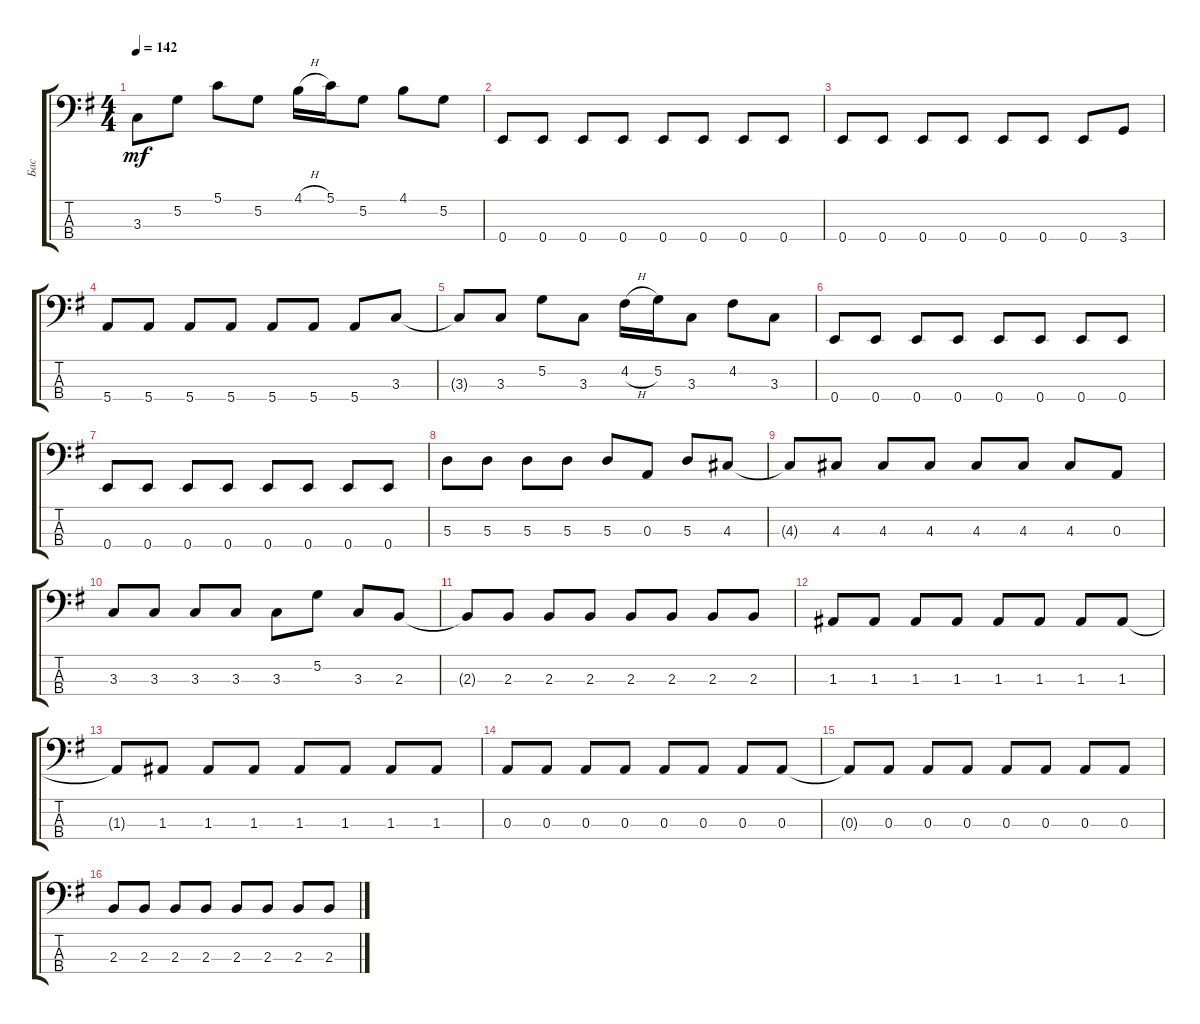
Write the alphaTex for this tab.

\track ("Бас" "Бас") {instrument electricbassfinger}
\staff {score tabs}
\tuning (G2 D2 A1 E1) {hide}
\ts (4 4)
\tempo 142
\clef f4
\ks eminor
3.3{t}.8{dy mf} 5.2.8 5.1.8 5.2.8 4.1{h}.16 5.1.16 5.2.8 4.1.8 5.2.8 |
0.4.8 0.4.8 0.4.8 0.4.8 0.4.8 0.4.8 0.4.8 0.4.8 |
0.4.8 0.4.8 0.4.8 0.4.8 0.4.8 0.4.8 0.4.8 3.4.8 |
5.4.8 5.4.8 5.4.8 5.4.8 5.4.8 5.4.8 5.4.8 3.3.8 |
3.3{t}.8 3.3.8 5.2.8 3.3.8 4.2{h}.16 5.2.16 3.3.8 4.2.8 3.3.8 |
0.4.8 0.4.8 0.4.8 0.4.8 0.4.8 0.4.8 0.4.8 0.4.8 |
0.4.8 0.4.8 0.4.8 0.4.8 0.4.8 0.4.8 0.4.8 0.4.8 |
5.3.8 5.3.8 5.3.8 5.3.8 5.3.8 0.3.8 5.3.8 4.3.8 |
4.3{t}.8 4.3.8 4.3.8 4.3.8 4.3.8 4.3.8 4.3.8 0.3.8 |
3.3.8 3.3.8 3.3.8 3.3.8 3.3.8 5.2.8 3.3.8 2.3.8 |
2.3{t}.8 2.3.8 2.3.8 2.3.8 2.3.8 2.3.8 2.3.8 2.3.8 |
1.3.8 1.3.8 1.3.8 1.3.8 1.3.8 1.3.8 1.3.8 1.3.8 |
1.3{t}.8 1.3.8 1.3.8 1.3.8 1.3.8 1.3.8 1.3.8 1.3.8 |
0.3.8 0.3.8 0.3.8 0.3.8 0.3.8 0.3.8 0.3.8 0.3.8 |
0.3{t}.8 0.3.8 0.3.8 0.3.8 0.3.8 0.3.8 0.3.8 0.3.8 |
2.3.8 2.3.8 2.3.8 2.3.8 2.3.8 2.3.8 2.3.8 2.3.8
